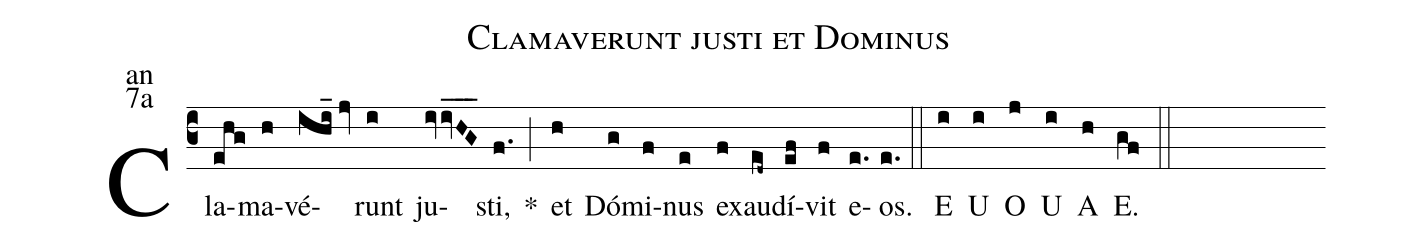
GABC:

name:Clamaverunt justi et Dominus;
office-part:an;
mode:7a;
%%
(c3) Cla(ehg)ma(h)vé(ihi_//jv)runt(i) ju(ivivHG___)sti,(f.) <sp>*</sp>(;)
et(h) Dó(g)mi(f)nus(e) ex(f)au(ed~)dí(ef)vit(f) e(e.)os.(e.) (::)
<eu>  E(i) U(i) O(j) U(i) A(h) E.(gf) </eu> (::)
